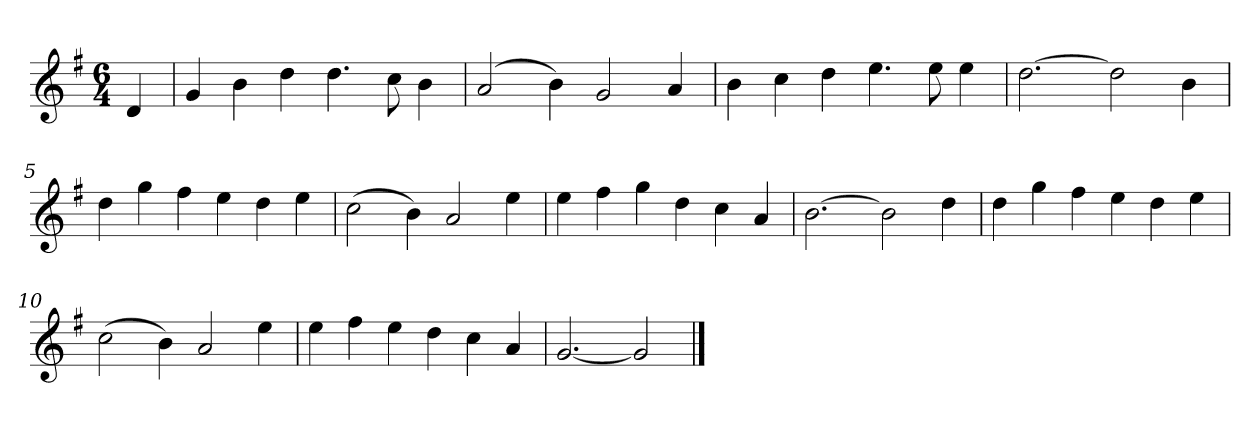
**kern
*part1
*staff1
*k[f#]
*M6/4
*MM138
=
4d
=1
4g
4b
4dd
4.dd
8cc
4b
=2
(2a
4b)
2g
4a
=3
4b
4cc
4dd
4.ee
8ee
4ee
=4
[2.dd
2dd]
4b
=5
4dd
4gg
4ff#
4ee
4dd
4ee
=6
(2cc
4b)
2a
4ee
=7
4ee
4ff#
4gg
4dd
4cc
4a
=8
[2.b
2b]
4dd
=9
4dd
4gg
4ff#
4ee
4dd
4ee
=10
(2cc
4b)
2a
4ee
=11
4ee
4ff#
4ee
4dd
4cc
4a
=12
[2.g
2g]
==
*-
